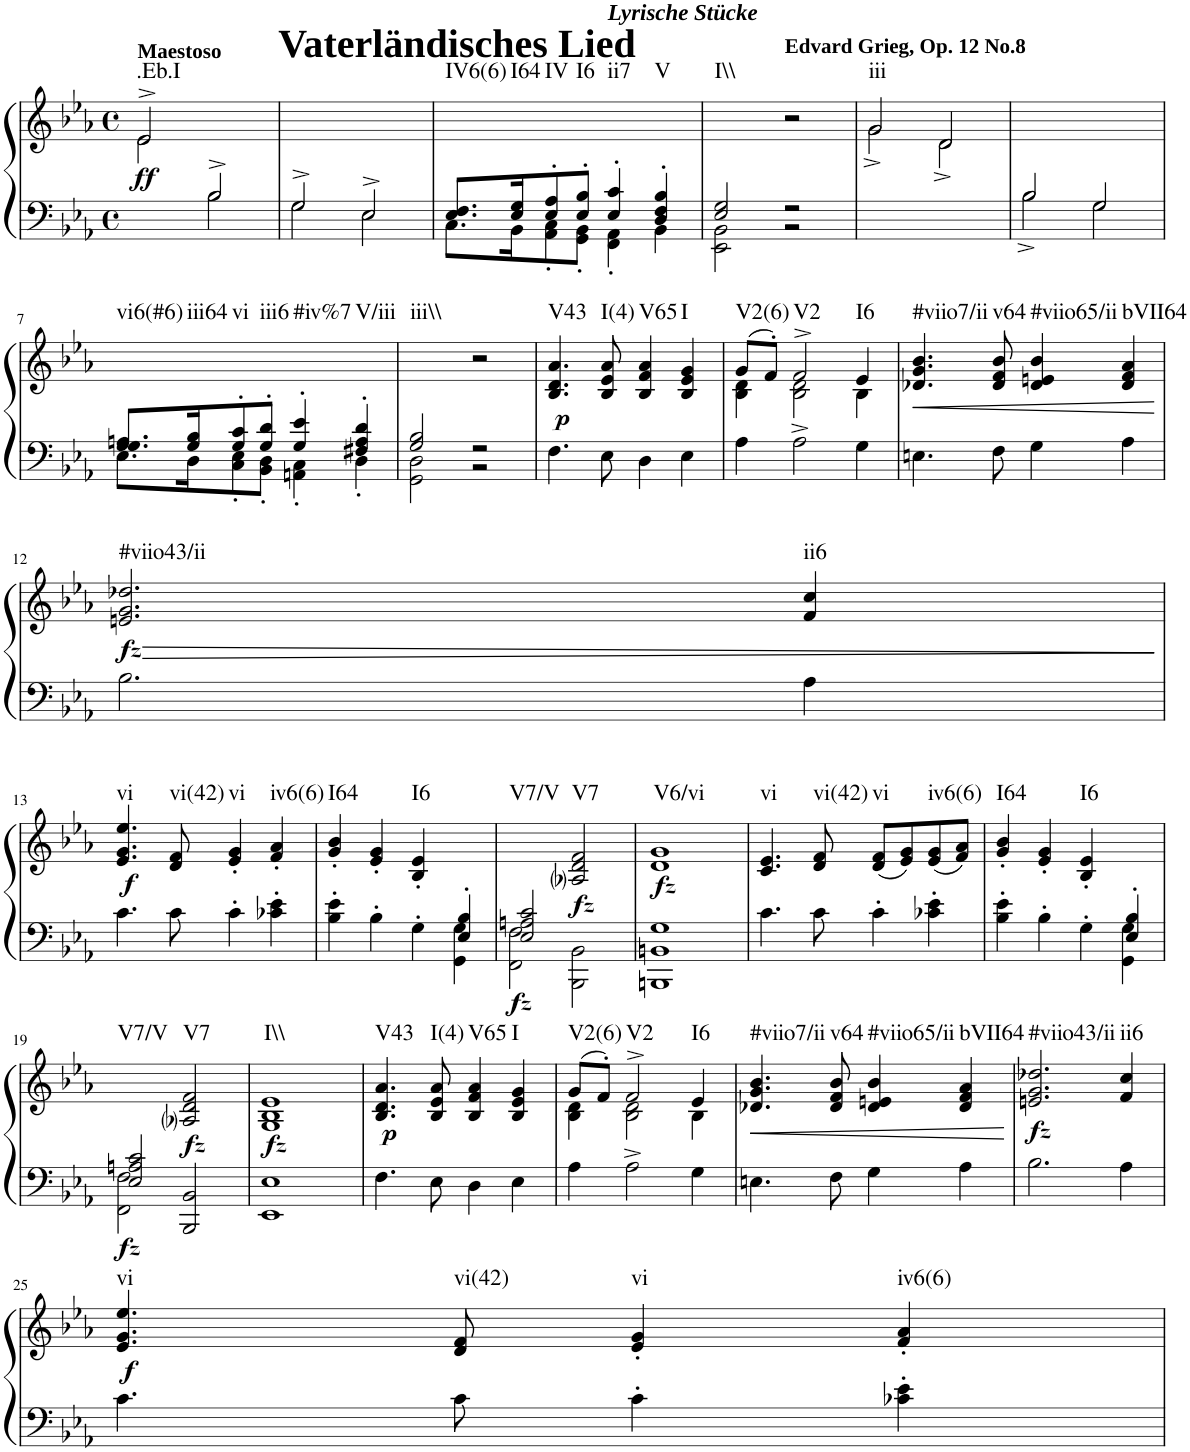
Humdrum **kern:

**kern	**kern	**dynam	**harte
*part1	*part1	*part1	*part1
*staff2	*staff1	*staff1/2	*
*I"Midi_1	*	*	*
*clefF4	*clefG2	*	*
*k[b-e-a-]	*k[b-e-a-]	*	*
*E-:	*E-:	*	*
*M4/4	*M4/4	*	*
*met(c)	*met(c)	*	*
=1	=1	=1	=1
*^	*^	*	*
!	!	!LO:TX:a:B:t=Maestoso	!	!	!
!	!	!	!	!LO:DY:b	!LO:H:kt=.Eb.I
2ryy	2ryy	2e-^/	2e-\	ff	N
2B-^/	2B-\	2ryy	2ryy	.	.
!	!	!	!LO:TX:a:B:t=Vaterländisches Lied	!	!
=2	=2	=2	=2	=2	=2
2G^/	2G\	2ryy	2ryy	.	.
2E-^/	2E-\	2ryy	2ryy	.	.
=3	=3	=3	=3	=3	=3
!	!	!	!	!	!LO:H:n=1:kt=IV6(6)
!	!	!	!	!	!LO:H:n=2:kt=I64
!	!	!	!	!	!LO:H:n=3:kt=IV
!	!	!	!	!	!LO:H:n=4:kt=I6
8.E-/ 8.F/L	8.C\L	2ryy	2ryy	.	N N N N
16E-/ 16G/K	16BB-\K	.	.	.	.
8E-/' 8A-/'	8AA-\' 8C\'	.	.	.	.
8E-/' 8B-/'J	8GG\' 8BB-\'J	.	.	.	.
!	!	!LO:TX:a:Bi:t=Lyrische Stücke	!	!	!LO:H:n=1:kt=ii7
!	!	!	!	!	!LO:H:n=2:kt=V
4E-/' 4c/'	4FF\' 4AA-\'	2ryy	2ryy	.	N N
4D/' 4F/' 4B-/'	4BB-\	.	.	.	.
=4	=4	=4	=4	=4	=4
!	!	!	!	!	!LO:H:kt=I\\
2E-/ 2G/	2EE-\ 2BB-\	2ryy	2ryy	.	N
!	!	!LO:TX:a:B:t=Edvard Grieg, Op. 12 No.8	!	!	!
2r	2r	2r	2ryy	.	.
=5	=5	=5	=5	=5	=5
!	!	!	!	!	!LO:H:kt=iii
2ryy	2ryy	2g/	2g^\	.	N
2ryy	2ryy	2d/	2d^\	.	.
=6	=6	=6	=6	=6	=6
2B-/	2B-^\	2ryy	2ryy	.	.
2G/	2G\	2ryy	2ryy	.	.
!!LO:LB:g=z	!!
=7	=7	=7	=7	=7	=7
!	!	!	!	!	!LO:H:n=1:kt=vi6(#6)
!	!	!	!	!	!LO:H:n=2:kt=iii64
!	!	!	!	!	!LO:H:n=3:kt=vi
!	!	!	!	!	!LO:H:n=4:kt=iii6
8.G/ 8.G/ 8.An/L	8.E-\L	2ryy	2ryy	.	N N N N
16G/ 16B-/K	16D\K	.	.	.	.
8G/' 8c/'	8C\' 8E-\'	.	.	.	.
8G/' 8d/'J	8BB-\' 8D\'J	.	.	.	.
!	!	!	!	!	!LO:H:n=1:kt=#iv%7
!	!	!	!	!	!LO:H:n=2:kt=V/iii
4G/' 4e-/'	4AAn\' 4C\'	2ryy	2ryy	.	N N
4F#X/' 4A/' 4d/'	4D'\	.	.	.	.
=8	=8	=8	=8	=8	=8
!	!	!	!	!	!LO:H:kt=iii\\
2G/ 2B-/	2GG\ 2D\	2ryy	2ryy	.	N
2r	2r	2r	2ryy	.	.
=9	=9	=9	=9	=9	=9
!	!	!	!	!LO:DY:b	!LO:H:kt=V43
4.F\	2ryy	4.B-/ 4.d/ 4.a-/	2ryy	p	N
!	!	!	!	!	!LO:H:kt=I(4)
8E-\	.	8B-/ 8e-/ 8a-/	.	.	N
!	!	!	!	!	!LO:H:kt=V65
4D\	2ryy	4B-/ 4f/ 4a-/	2ryy	.	N
!	!	!	!	!	!LO:H:kt=I
4E-\	.	4B-/ 4e-/ 4g/	.	.	N
=10	=10	=10	=10	=10	=10
!	!	!	!	!	!LO:H:kt=V2(6)
4A-\	2ryy	(8g/L	4B-\ 4d\	.	N
.	.	8f'/J)	.	.	.
!	!	!	!	!	!LO:H:kt=V2
2A-^\	.	2f^/	2B-\ 2d\	.	N
.	2ryy	.	.	.	.
!	!	!	!	!	!LO:H:kt=I6
4G\	.	4e-/	4B-\	.	N
=11	=11	=11	=11	=11	=11
!	!	!	!	!LO:HP:b	!LO:H:kt=#viio7/ii
4.En\	2ryy	4.d-X/ 4.g/ 4.b-/	2ryy	<	N
!	!	!	!	!	!LO:H:kt=v64
8F\	.	8d-/ 8f/ 8b-/	.	.	N
!	!	!	!	!	!LO:H:kt=#viio65/ii
4G\	2ryy	4d-/ 4en/ 4b-/	2ryy	.	N
!	!	!	!	!	!LO:H:kt=bVII64
4A-\	.	4d-/ 4f/ 4a-/	.	.	N
*v	*v	*	*	*	*
*	*v	*v	*	*
.	.	[	.
!!LO:LB:g=z
=12	=12	=12	=12
*^	*	*	*
!	!	!	!LO:HP:b	!
*	*	*^	*	*
!	!	!	!	!LO:DY:n=1:b	!LO:H:kt=#viio43/ii
2.B-\	2ryy	2.en/ 2.g/ 2.dd-X/	2ryy	> fz	N
.	2ryy	.	2ryy	.	.
!	!	!	!	!	!LO:H:kt=ii6
4A-\	.	4f/ 4cc/	.	.	N
*v	*v	*	*	*	*
*	*v	*v	*	*
.	.	]	.
!!LO:LB:g=z
=13	=13	=13	=13
*^	*	*	*
!	!	!	!LO:DY:b	!LO:H:kt=vi
4.c\	2ryy	4.e-/ 4.g/ 4.ee-/	f	N
!	!	!	!	!LO:H:kt=vi(42)
8c\	.	8d/ 8f/	.	N
!	!	!	!	!LO:H:kt=vi
4c'\	2ryy	4e-/' 4g/'	.	N
!	!	!	!	!LO:H:kt=iv6(6)
4c-X\' 4e-\'	.	4f/' 4a-/'	.	N
=14	=14	=14	=14	=14
!	!	!	!	!LO:H:kt=I64
4B-\' 4e-\'	2ryy	4g/' 4b-/'	.	N
4B-'\	.	4e-/' 4g/'	.	.
!	!	!	!	!LO:H:kt=I6
4G'\	4ryy	4B-/' 4e-/'	.	N
4E-/' 4B-/'	4GG\ 4G\	4ryy	.	.
=15	=15	=15	=15	=15
!	!	!	!LO:DY:b=2	!LO:H:kt=V7/V
2E-/ 2An/ 2c/	2FF\ 2F\	2ryy	fz	N
!	!	!	!LO:DY:b	!LO:H:kt=V7
2BBB-\ 2BB-\	2ryy	2A-i/ 2d/ 2f/	fz	N
=16	=16	=16	=16	=16
!	!	!	!LO:DY:b	!LO:H:kt=V6/vi
1BBn 1G	1BBBn	1d 1g	fz	N
=17	=17	=17	=17	=17
!	!	!	!	!LO:H:kt=vi
4.c\	2ryy	4.c/ 4.e-/	.	N
!	!	!	!	!LO:H:kt=vi(42)
8c\	.	8d/ 8f/	.	N
!	!	!	!	!LO:H:kt=vi
4c'\	2ryy	(8d/ 8f/L	.	N
.	.	8e-/ 8g/)	.	.
!	!	!	!	!LO:H:kt=iv6(6)
4c-X\' 4e-\'	.	(8e-/ 8g/	.	N
.	.	8f/ 8a-/J)	.	.
=18	=18	=18	=18	=18
!	!	!	!	!LO:H:kt=I64
4B-\' 4e-\'	2ryy	4g/' 4b-/'	.	N
4B-'\	.	4e-/' 4g/'	.	.
!	!	!	!	!LO:H:kt=I6
4G'\	4ryy	4B-/' 4e-/'	.	N
4E-/' 4B-/'	4GG\ 4G\	4ryy	.	.
!!LO:LB:g=z
=19	=19	=19	=19	=19
*	*	*^	*	*
!	!	!	!	!LO:DY:b=2	!LO:H:kt=V7/V
2E-/ 2An/ 2c/	2FF\ 2F\	2ryy	2ryy	fz	N
!	!	!	!	!LO:DY:b	!LO:H:kt=V7
2BBB-/ 2BB-/	2ryy	2A-i/ 2d/ 2f/	2ryy	fz	N
=20	=20	=20	=20	=20	=20
!	!	!	!	!LO:DY:b	!LO:H:kt=I\\
1E-	1EE-	1G 1B- 1e-	2ryy	fz	N
.	.	.	2ryy	.	.
=21	=21	=21	=21	=21	=21
!	!	!	!	!LO:DY:b	!LO:H:kt=V43
4.F\	2ryy	4.B-/ 4.d/ 4.a-/	2ryy	p	N
!	!	!	!	!	!LO:H:kt=I(4)
8E-\	.	8B-/ 8e-/ 8a-/	.	.	N
!	!	!	!	!	!LO:H:kt=V65
4D\	2ryy	4B-/ 4f/ 4a-/	2ryy	.	N
!	!	!	!	!	!LO:H:kt=I
4E-\	.	4B-/ 4e-/ 4g/	.	.	N
=22	=22	=22	=22	=22	=22
!	!	!	!	!	!LO:H:kt=V2(6)
4A-\	2ryy	(8g/L	4B-\ 4d\	.	N
.	.	8f'/J)	.	.	.
!	!	!	!	!	!LO:H:kt=V2
2A-^\	.	2f^/	2B-\ 2d\	.	N
.	2ryy	.	.	.	.
!	!	!	!	!	!LO:H:kt=I6
4G\	.	4e-/	4B-\	.	N
=23	=23	=23	=23	=23	=23
!	!	!	!	!LO:HP:b	!LO:H:kt=#viio7/ii
4.En\	2ryy	4.d-X/ 4.g/ 4.b-/	2ryy	<	N
!	!	!	!	!	!LO:H:kt=v64
8F\	.	8d-/ 8f/ 8b-/	.	.	N
!	!	!	!	!	!LO:H:kt=#viio65/ii
4G\	2ryy	4d-/ 4en/ 4b-/	2ryy	.	N
!	!	!	!	!	!LO:H:kt=bVII64
4A-\	.	4d-/ 4f/ 4a-/	.	.	N
*v	*v	*	*	*	*
*	*v	*v	*	*
.	.	[	.
=24	=24	=24	=24
*^	*^	*	*
!	!	!	!	!LO:DY:b	!LO:H:kt=#viio43/ii
2.B-\	2ryy	2.en/ 2.g/ 2.dd-X/	2ryy	fz	N
.	2ryy	.	2ryy	.	.
!	!	!	!	!	!LO:H:kt=ii6
4A-\	.	4f/ 4cc/	.	.	N
!!LO:LB:g=z	!!
=25	=25	=25	=25	=25	=25
!	!	!	!	!LO:DY:b	!LO:H:kt=vi
4.c\	2ryy	4.e-/ 4.g/ 4.ee-/	2ryy	f	N
!	!	!	!	!	!LO:H:kt=vi(42)
8c\	.	8d/ 8f/	.	.	N
!	!	!	!	!	!LO:H:kt=vi
4c'\	2ryy	4e-/' 4g/'	2ryy	.	N
!	!	!	!	!	!LO:H:kt=iv6(6)
4c-X\' 4e-\'	.	4f/' 4a-/'	.	.	N
*v	*v	*	*	*	*
*	*v	*v	*	*
=	=	=	=
*-	*-	*-	*-
